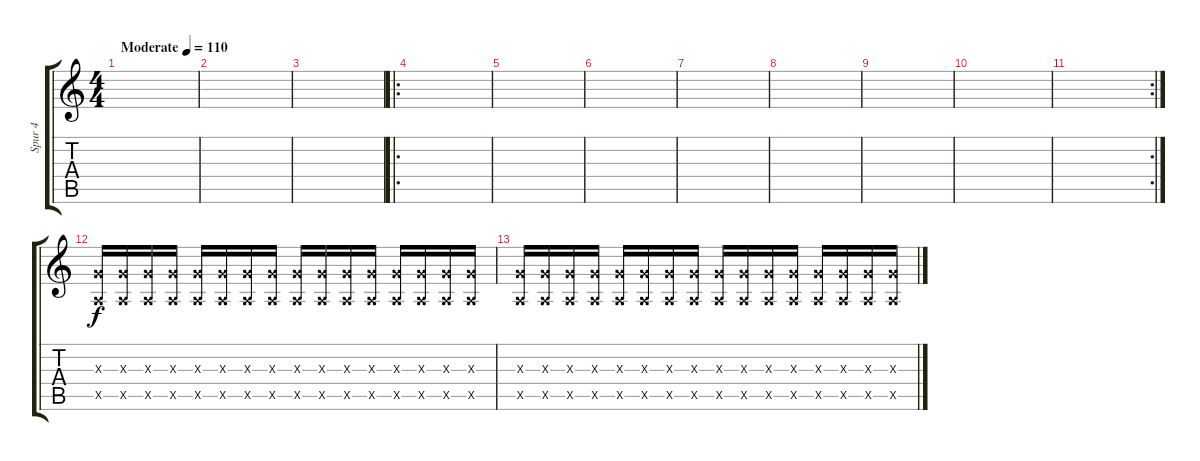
\track ("Spur 4" "Spur 4") {instrument distortionguitar}
\staff {score tabs}
\tuning (E4 B3 G3 D3 A2 E2) {hide}
\ts (4 4)
\tempo (110 "Moderate")
\clef g2
\ks c
|
|
|
\ro
|
|
|
|
|
|
|
\rc 2
|
(0.3{x} 0.5{x}).16 (0.3{x} 0.5{x}).16 (0.3{x} 0.5{x}).16 (0.3{x} 0.5{x}).16 (0.3{x} 0.5{x}).16 (0.3{x} 0.5{x}).16 (0.3{x} 0.5{x}).16 (0.3{x} 0.5{x}).16 (0.3{x} 0.5{x}).16 (0.3{x} 0.5{x}).16 (0.3{x} 0.5{x}).16 (0.3{x} 0.5{x}).16 (0.3{x} 0.5{x}).16 (0.3{x} 0.5{x}).16 (0.3{x} 0.5{x}).16 (0.3{x} 0.5{x}).16 |
(0.3{x} 0.5{x}).16 (0.3{x} 0.5{x}).16 (0.3{x} 0.5{x}).16 (0.3{x} 0.5{x}).16 (0.3{x} 0.5{x}).16 (0.3{x} 0.5{x}).16 (0.3{x} 0.5{x}).16 (0.3{x} 0.5{x}).16 (0.3{x} 0.5{x}).16 (0.3{x} 0.5{x}).16 (0.3{x} 0.5{x}).16 (0.3{x} 0.5{x}).16 (0.3{x} 0.5{x}).16 (0.3{x} 0.5{x}).16 (0.3{x} 0.5{x}).16 (0.3{x} 0.5{x}).16
